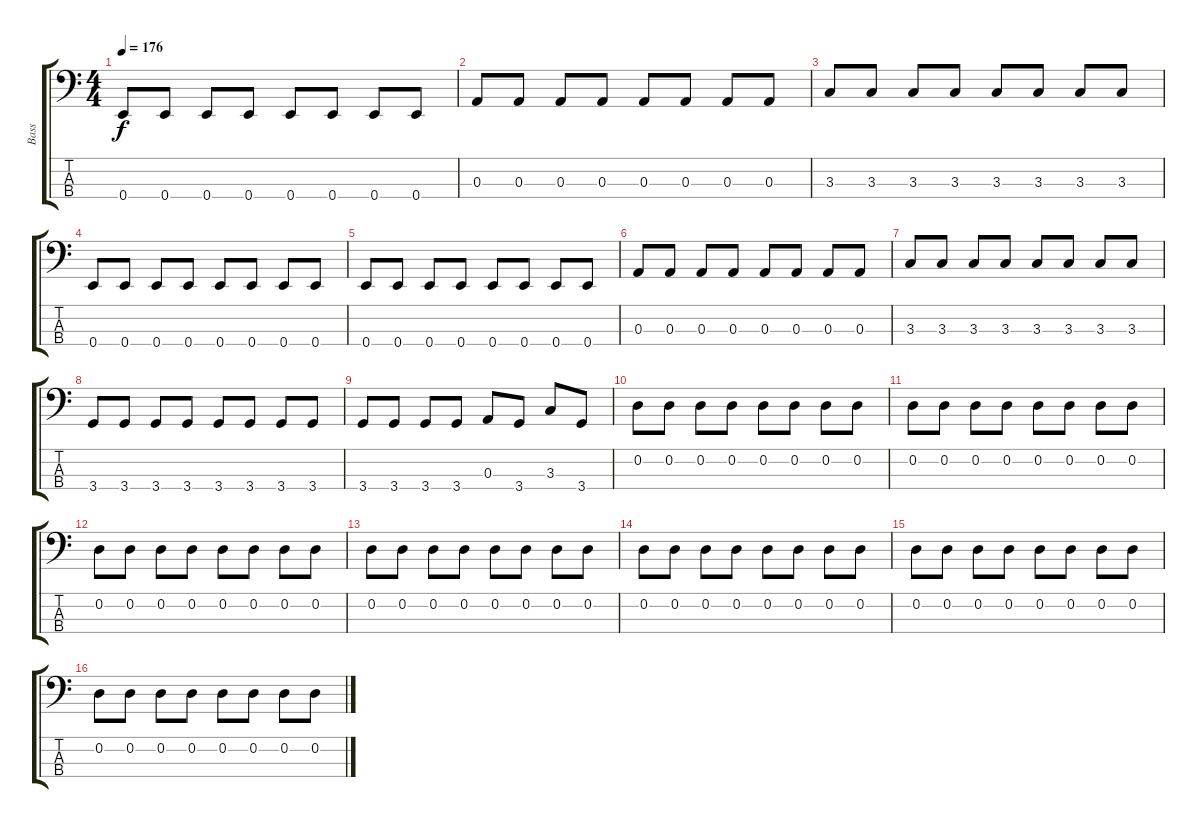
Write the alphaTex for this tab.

\track ("Bass" "Bass") {instrument electricbassfinger}
\staff {score tabs}
\tuning (G2 D2 A1 E1) {hide}
\ts (4 4)
\tempo 176
\clef f4
\ks c
0.4.8{dy f} 0.4.8 0.4.8 0.4.8 0.4.8 0.4.8 0.4.8 0.4.8 |
0.3.8 0.3.8 0.3.8 0.3.8 0.3.8 0.3.8 0.3.8 0.3.8 |
3.3.8 3.3.8 3.3.8 3.3.8 3.3.8 3.3.8 3.3.8 3.3.8 |
0.4.8 0.4.8 0.4.8 0.4.8 0.4.8 0.4.8 0.4.8 0.4.8 |
0.4.8 0.4.8 0.4.8 0.4.8 0.4.8 0.4.8 0.4.8 0.4.8 |
0.3.8 0.3.8 0.3.8 0.3.8 0.3.8 0.3.8 0.3.8 0.3.8 |
3.3.8 3.3.8 3.3.8 3.3.8 3.3.8 3.3.8 3.3.8 3.3.8 |
3.4.8 3.4.8 3.4.8 3.4.8 3.4.8 3.4.8 3.4.8 3.4.8 |
3.4.8 3.4.8 3.4.8 3.4.8 0.3.8 3.4.8 3.3.8 3.4.8 |
0.2.8 0.2.8 0.2.8 0.2.8 0.2.8 0.2.8 0.2.8 0.2.8 |
0.2.8 0.2.8 0.2.8 0.2.8 0.2.8 0.2.8 0.2.8 0.2.8 |
0.2.8 0.2.8 0.2.8 0.2.8 0.2.8 0.2.8 0.2.8 0.2.8 |
0.2.8 0.2.8 0.2.8 0.2.8 0.2.8 0.2.8 0.2.8 0.2.8 |
0.2.8 0.2.8 0.2.8 0.2.8 0.2.8 0.2.8 0.2.8 0.2.8 |
0.2.8 0.2.8 0.2.8 0.2.8 0.2.8 0.2.8 0.2.8 0.2.8 |
0.2.8 0.2.8 0.2.8 0.2.8 0.2.8 0.2.8 0.2.8 0.2.8
